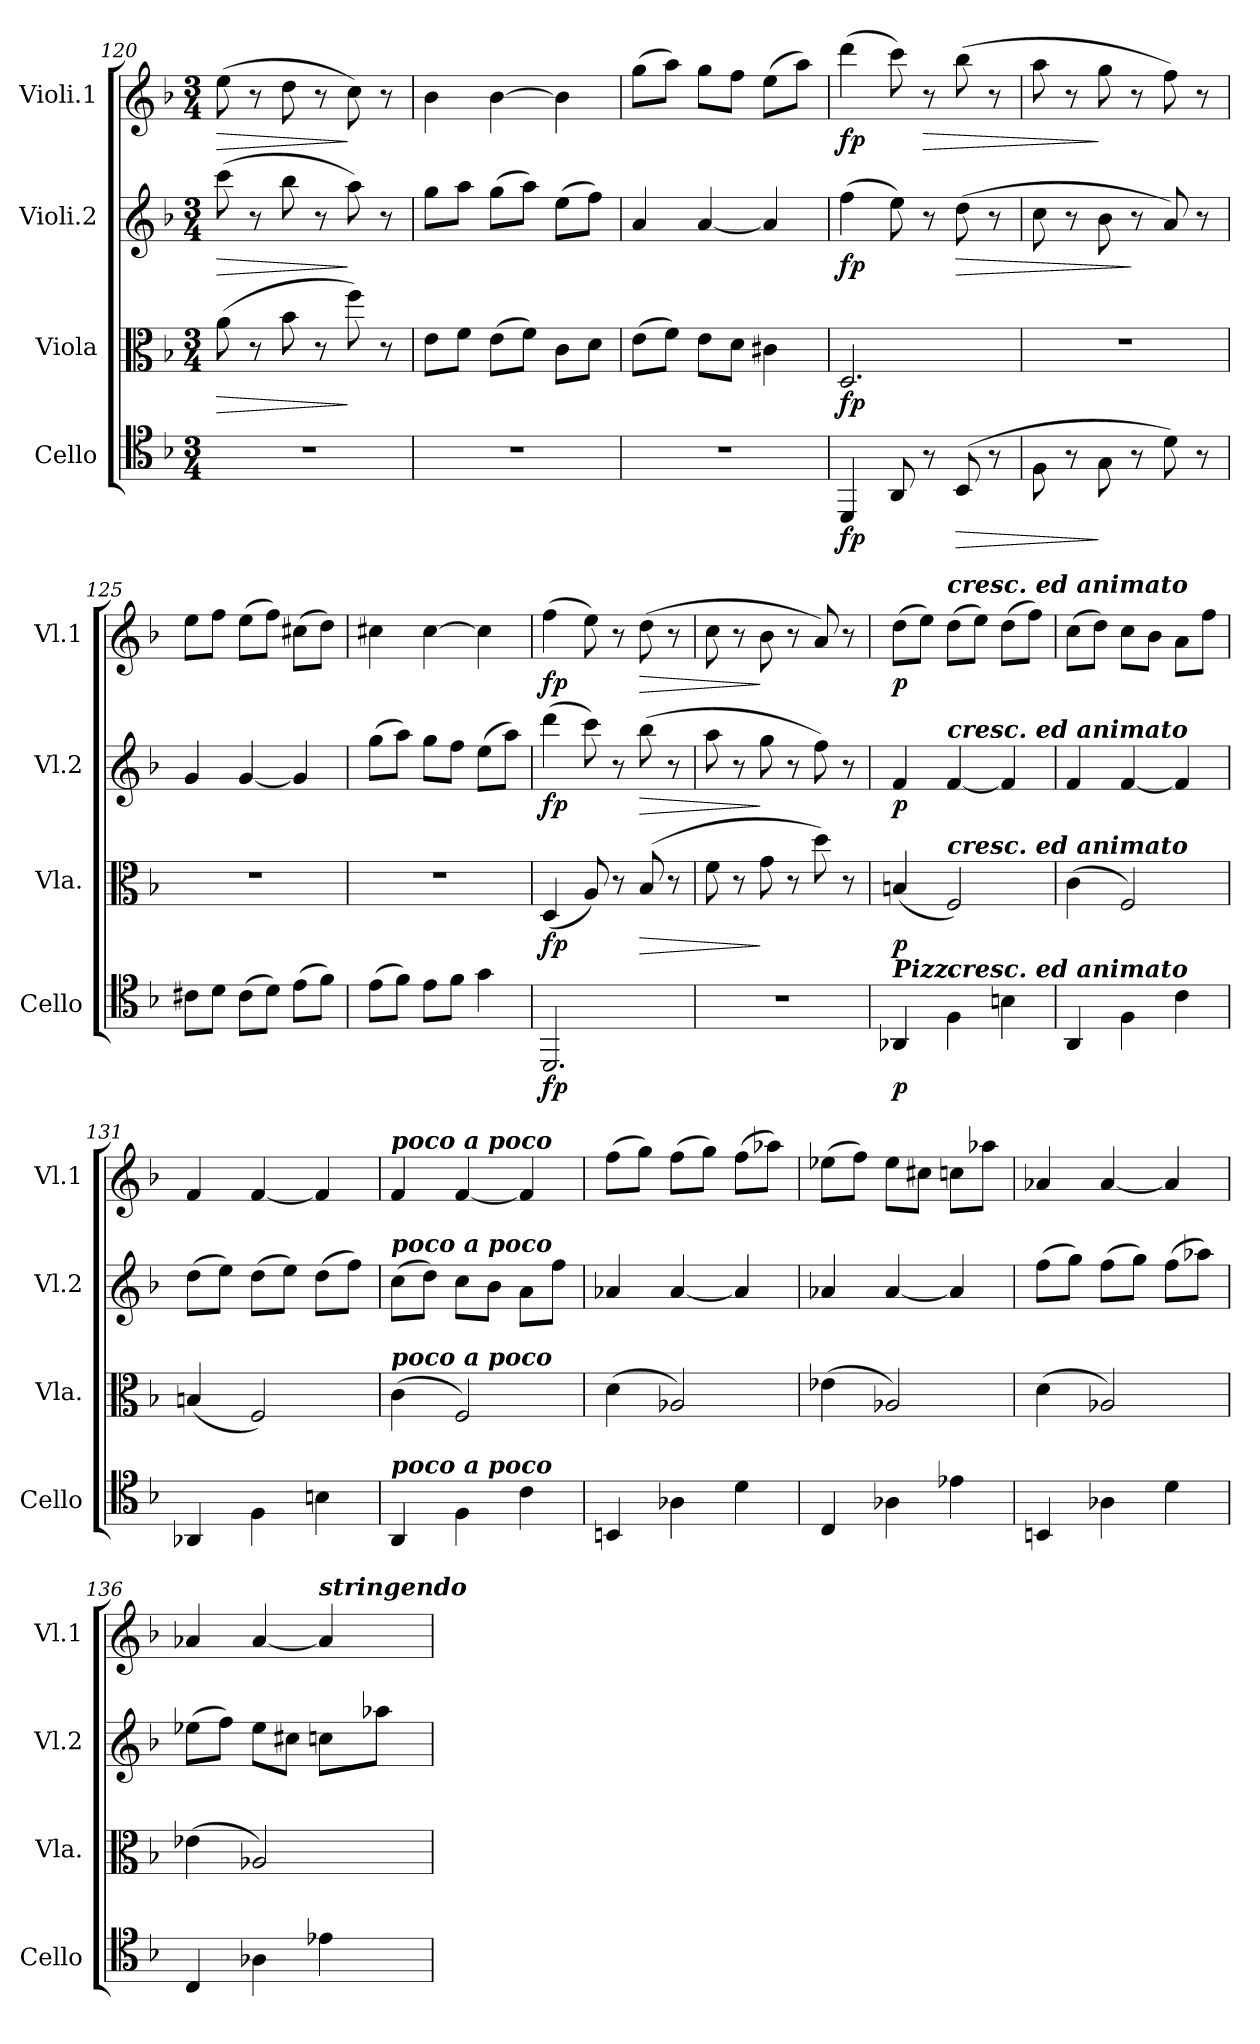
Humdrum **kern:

**kern	**dynam	**kern	**dynam	**kern	**dynam	**kern	**dynam
*part4	*part4	*part3	*part3	*part2	*part2	*part1	*part1
*staff4	*staff4	*staff3	*staff3	*staff2	*staff2	*staff1	*staff1
*I"Cello	*	*I"Viola	*	*I"Violi.2	*	*I"Violi.1	*
*I'Cello	*	*I'Vla.	*	*I'Vl.2	*	*I'Vl.1	*
!!LO:LB:g=z
*clefC4	*	*clefC3	*	*clefG2	*	*clefG2	*
*k[b-]	*	*k[b-]	*	*k[b-]	*	*k[b-]	*
*M3/4	*	*M3/4	*	*M3/4	*	*M3/4	*
=120	=120	=120	=120	=120	=120	=120	=120
!	!	!	!LO:HP:b	!	!LO:HP:b	!	!LO:HP:b
2.r	.	(8a\	>	(8ccc\	>	(8ee\	>
.	.	8r	.	8r	.	8r	.
.	.	8b-\	.	8bb-\	.	8dd\	.
.	.	8r	.	8r	.	8r	.
.	.	8ff\)	]	8aa\)	]	8cc\)	]
.	.	8r	.	8r	.	8r	.
=121	=121	=121	=121	=121	=121	=121	=121
2.r	.	8e\L	.	8gg\L	.	4b-\	.
.	.	8f\J	.	8aa\J	.	.	.
.	.	(8e\L	.	(8gg\L	.	[4b-\	.
.	.	8f\J)	.	8aa\J)	.	.	.
.	.	8c\L	.	(8ee\L	.	4b-\]	.
.	.	8d\J	.	8ff\J)	.	.	.
=122	=122	=122	=122	=122	=122	=122	=122
2.r	.	(8e\L	.	4a/	.	(8gg\L	.
.	.	8f\J)	.	.	.	8aa\J)	.
.	.	8e\L	.	[4a/	.	8gg\L	.
.	.	8d\J	.	.	.	8ff\J	.
.	.	4c#X\	.	4a/]	.	(8ee\L	.
.	.	.	.	.	.	8aa\J)	.
=123	=123	=123	=123	=123	=123	=123	=123
!	!LO:DY:b	!	!LO:DY:b	!	!LO:DY:b	!	!LO:DY:b
4DD/	fp	2.D/	fp	(4ff\	fp	(4ddd\	fp
8AA/	.	.	.	8ee\)	.	8ccc\)	.
!	!	!	!	!	!	!	!LO:HP:b
8r	.	.	.	8r	.	8r	>
!	!LO:HP:b	!	!	!	!LO:HP:b	!	!
(8BB-/	>	.	.	(8dd\	>	(8bb-\	.
8r	.	.	.	8r	.	8r	.
!!LO:LB:g=z
=124	=124	=124	=124	=124	=124	=124	=124
8F\	.	2.r	.	8cc\	.	8aa\	.
8r	.	.	.	8r	.	8r	.
8G\	]	.	.	8b-\	.	8gg\	]
8r	.	.	.	8r	]	8r	.
8d\)	.	.	.	8a/)	.	8ff\)	.
8r	.	.	.	8r	.	8r	.
=125	=125	=125	=125	=125	=125	=125	=125
8c#X\L	.	2.r	.	4g/	.	8ee\L	.
8d\J	.	.	.	.	.	8ff\J	.
(8c#\L	.	.	.	[4g/	.	(8ee\L	.
8d\J)	.	.	.	.	.	8ff\J)	.
(8e\L	.	.	.	4g/]	.	(8cc#X\L	.
8f\J)	.	.	.	.	.	8dd\J)	.
!!LO:PB:g=z
=126	=126	=126	=126	=126	=126	=126	=126
(8e\L	.	2.r	.	(8gg\L	.	4cc#X\	.
8f\J)	.	.	.	8aa\J)	.	.	.
8e\L	.	.	.	8gg\L	.	[4cc#\	.
8f\J	.	.	.	8ff\J	.	.	.
4g\	.	.	.	(8ee\L	.	4cc#\]	.
.	.	.	.	8aa\J)	.	.	.
=127	=127	=127	=127	=127	=127	=127	=127
!	!LO:DY:b	!	!LO:DY:b	!	!LO:DY:b	!	!LO:DY:b
2.DD/	fp	(4D/	fp	(4ddd\	fp	(4ff\	fp
.	.	8A/)	.	8ccc\)	.	8ee\)	.
.	.	8r	.	8r	.	8r	.
!	!	!	!LO:HP:b	!	!LO:HP:b	!	!LO:HP:b
.	.	(8B-/	>	(8bb-\	>	(8dd\	>
.	.	8r	.	8r	.	8r	.
=128	=128	=128	=128	=128	=128	=128	=128
2.r	.	8f\	.	8aa\	.	8cc\	.
.	.	8r	.	8r	.	8r	.
.	.	8g\	]	8gg\	]	8b-\	]
.	.	8r	.	8r	.	8r	.
.	.	8dd\)	.	8ff\)	.	8a/)	.
.	.	8r	.	8r	.	8r	.
=129	=129	=129	=129	=129	=129	=129	=129
!LO:TX:a:Bi:t=Pizz.	!	!	!	!	!	!	!
!	!LO:DY:b	!	!LO:DY:b	!	!LO:DY:b	!	!LO:DY:b
4AA-X/	p	(4Bn/	p	4f/	p	(8dd\L	p
.	.	.	.	.	.	8ee\J)	.
!	!	!	!	!	!	!LO:TX:a:Bi:t=cresc. ed animato	!
!	!	!	!	!LO:TX:a:Bi:t=cresc. ed animato	!	!	!
!	!	!LO:TX:a:Bi:t=cresc. ed animato	!	!	!	!	!
!LO:TX:a:Bi:t=cresc. ed animato	!	!	!	!	!	!	!
4F\	.	2F/)	.	[4f/	.	(8dd\L	.
.	.	.	.	.	.	8ee\J)	.
4Bn\	.	.	.	4f/]	.	(8dd\L	.
.	.	.	.	.	.	8ff\J)	.
!!LO:LB:g=z
=130	=130	=130	=130	=130	=130	=130	=130
4AA/	.	(4c\	.	4f/	.	(8cc\L	.
.	.	.	.	.	.	8dd\J)	.
4F\	.	2F/)	.	[4f/	.	8cc\L	.
.	.	.	.	.	.	8b-\J	.
4c\	.	.	.	4f/]	.	8a\L	.
.	.	.	.	.	.	8ff\J	.
=131	=131	=131	=131	=131	=131	=131	=131
4AA-X/	.	(4Bn/	.	(8dd\L	.	4f/	.
.	.	.	.	8ee\J)	.	.	.
4F\	.	2F/)	.	(8dd\L	.	[4f/	.
.	.	.	.	8ee\J)	.	.	.
4Bn\	.	.	.	(8dd\L	.	4f/]	.
.	.	.	.	8ff\J)	.	.	.
!!LO:LB:g=z
=132	=132	=132	=132	=132	=132	=132	=132
!	!	!	!	!	!	!LO:TX:a:Bi:t=poco a poco	!
!	!	!	!	!LO:TX:a:Bi:t=poco a poco	!	!	!
!	!	!LO:TX:a:Bi:t=poco a poco	!	!	!	!	!
!LO:TX:a:Bi:t=poco a poco	!	!	!	!	!	!	!
4AA/	.	(4c\	.	(8cc\L	.	4f/	.
.	.	.	.	8dd\J)	.	.	.
4F\	.	2F/)	.	8cc\L	.	[4f/	.
.	.	.	.	8b-\J	.	.	.
4c\	.	.	.	8a\L	.	4f/]	.
.	.	.	.	8ff\J	.	.	.
=133	=133	=133	=133	=133	=133	=133	=133
4BBn/	.	(4d\	.	4a-X/	.	(8ff\L	.
.	.	.	.	.	.	8gg\J)	.
4A-X\	.	2A-X/)	.	[4a-/	.	(8ff\L	.
.	.	.	.	.	.	8gg\J)	.
4d\	.	.	.	4a-/]	.	(8ff\L	.
.	.	.	.	.	.	8aa-X\J)	.
=134	=134	=134	=134	=134	=134	=134	=134
4C/	.	(4e-X\	.	4a-X/	.	(8ee-X\L	.
.	.	.	.	.	.	8ff\J)	.
4A-X\	.	2A-X/)	.	[4a-/	.	8ee-\L	.
.	.	.	.	.	.	8cc#X\J	.
4e-X\	.	.	.	4a-/]	.	8ccn\L	.
.	.	.	.	.	.	8aa-X\J	.
=135	=135	=135	=135	=135	=135	=135	=135
4BBn/	.	(4d\	.	(8ff\L	.	4a-X/	.
.	.	.	.	8gg\J)	.	.	.
4A-X\	.	2A-X/)	.	(8ff\L	.	[4a-/	.
.	.	.	.	8gg\J)	.	.	.
4d\	.	.	.	(8ff\L	.	4a-/]	.
.	.	.	.	8aa-X\J)	.	.	.
!!LO:PB:g=z
=136	=136	=136	=136	=136	=136	=136	=136
4C/	.	(4e-X\	.	(8ee-X\L	.	4a-X/	.
.	.	.	.	8ff\J)	.	.	.
4A-X\	.	2A-X/)	.	8ee-\L	.	[4a-/	.
.	.	.	.	8cc#X\J	.	.	.
!	!	!	!	!	!	!LO:TX:a:Bi:t=stringendo	!
4e-X\	.	.	.	8ccn\L	.	4a-/]	.
.	.	.	.	8aa-X\J	.	.	.
=	=	=	=	=	=	=	=
*-	*-	*-	*-	*-	*-	*-	*-
